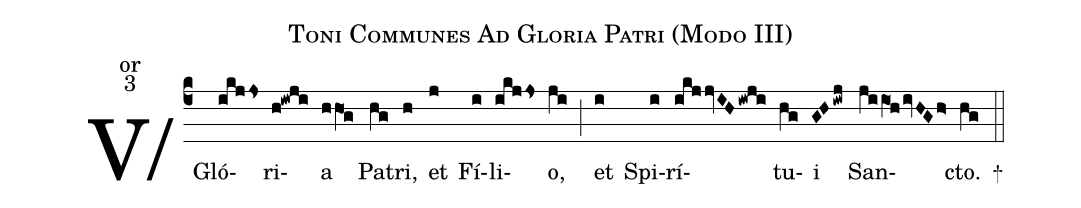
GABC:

name:Toni Communes Ad Gloria Patri (Modo III);
office-part:or;
mode:3;
%%
(c4) <sp>V/ </sp> Gló(ikjjs)ri(h!iwji)a(hhO1!g) Pa(hg)tri,(h) et(j) Fí(i)li(ikjjs)o,(ji) (;)
et(i) Spi(i)rí(ikjjvIHiwji)tu(hg)i(GHiwj)
San(jiiO1hivHGh>)cto.(hg)
<sp>+</sp> (::)
